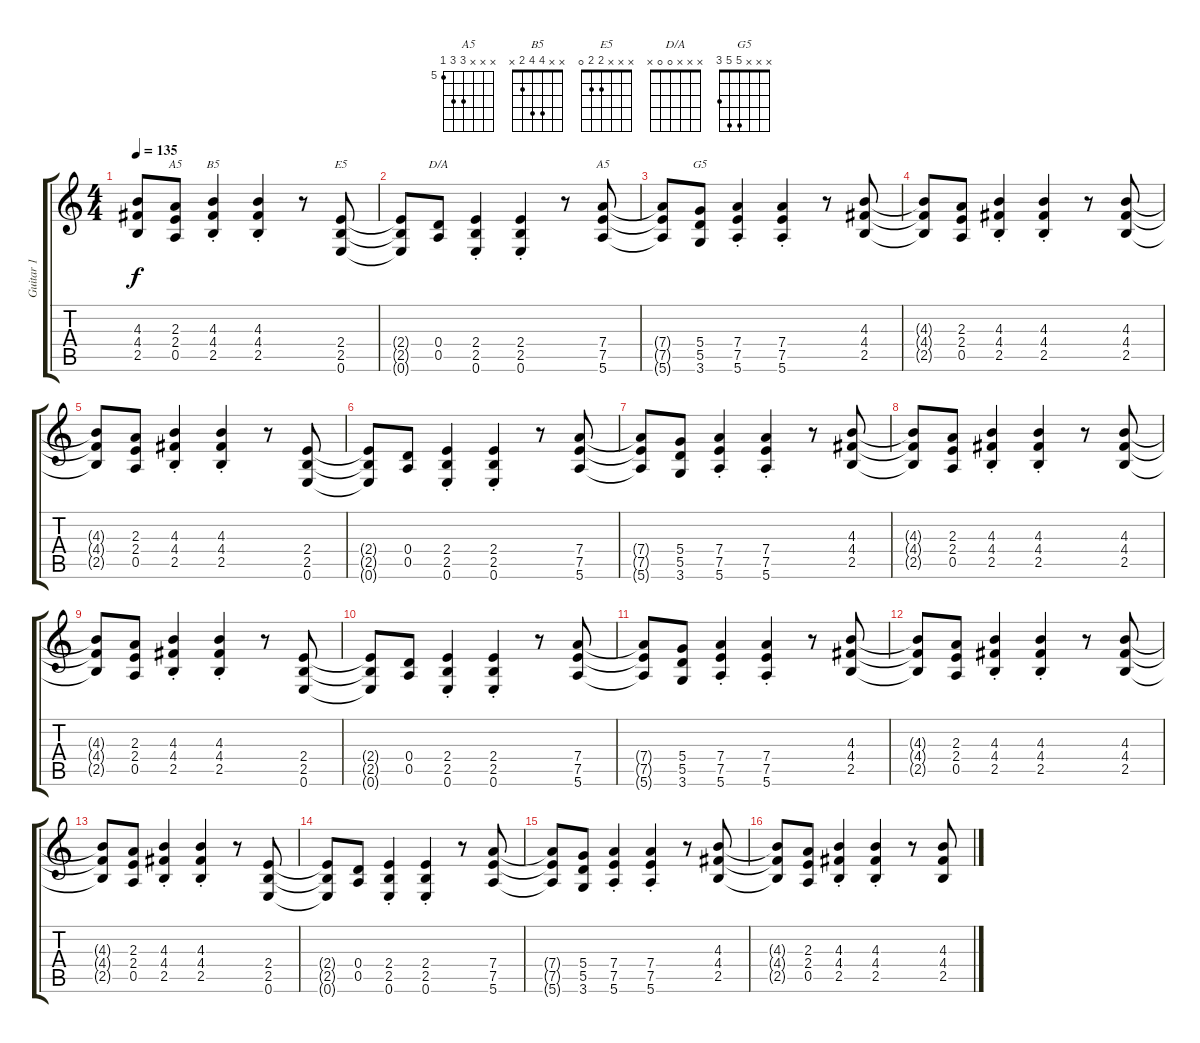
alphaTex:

\track ("Guitar 1" "Guitar 1") {instrument overdrivenguitar}
\staff {score tabs}
\tuning (E4 B3 G3 D3 A2 E2) {hide}
\chord ("A5" x x 2 2 0 x)
\chord ("B5" x x 4 4 2 x)
\chord ("E5" x x x 2 2 0)
\chord ("D/A" x x x 0 0 x)
\chord ("A5" x x x 7 7 5) {firstfret 5}
\chord ("G5" x x x 5 5 3)
\ts (4 4)
\tempo 135
\clef g2
\ks c
(4.3{t} 4.4{t} 2.5{t}).8{dy f} (2.3 2.4 0.5).8{ch "A5"} (4.3{st} 4.4{st} 2.5{st}).4{ch "B5"} (4.3{st} 4.4{st} 2.5{st}).4 r.8 (2.4 2.5 0.6).8{ch "E5"} |
(2.4{t} 2.5{t} 0.6{t}).8 (0.4 0.5).8{ch "D/A"} (2.4{st} 2.5{st} 0.6{st}).4 (2.4{st} 2.5{st} 0.6{st}).4 r.8 (7.4 7.5 5.6).8{ch "A5"} |
(7.4{t} 7.5{t} 5.6{t}).8 (5.4 5.5 3.6).8{ch "G5"} (7.4{st} 7.5{st} 5.6{st}).4 (7.4{st} 7.5{st} 5.6{st}).4 r.8 (4.3 4.4 2.5).8 |
(4.3{t} 4.4{t} 2.5{t}).8 (2.3 2.4 0.5).8 (4.3{st} 4.4{st} 2.5{st}).4 (4.3{st} 4.4{st} 2.5{st}).4 r.8 (4.3 4.4 2.5).8 |
(4.3{t} 4.4{t} 2.5{t}).8 (2.3 2.4 0.5).8 (4.3{st} 4.4{st} 2.5{st}).4 (4.3{st} 4.4{st} 2.5{st}).4 r.8 (2.4 2.5 0.6).8 |
(2.4{t} 2.5{t} 0.6{t}).8 (0.4 0.5).8 (2.4{st} 2.5{st} 0.6{st}).4 (2.4{st} 2.5{st} 0.6{st}).4 r.8 (7.4 7.5 5.6).8 |
(7.4{t} 7.5{t} 5.6{t}).8 (5.4 5.5 3.6).8 (7.4{st} 7.5{st} 5.6{st}).4 (7.4{st} 7.5{st} 5.6{st}).4 r.8 (4.3 4.4 2.5).8 |
(4.3{t} 4.4{t} 2.5{t}).8 (2.3 2.4 0.5).8 (4.3{st} 4.4{st} 2.5{st}).4 (4.3{st} 4.4{st} 2.5{st}).4 r.8 (4.3 4.4 2.5).8 |
(4.3{t} 4.4{t} 2.5{t}).8 (2.3 2.4 0.5).8 (4.3{st} 4.4{st} 2.5{st}).4 (4.3{st} 4.4{st} 2.5{st}).4 r.8 (2.4 2.5 0.6).8 |
(2.4{t} 2.5{t} 0.6{t}).8 (0.4 0.5).8 (2.4{st} 2.5{st} 0.6{st}).4 (2.4{st} 2.5{st} 0.6{st}).4 r.8 (7.4 7.5 5.6).8 |
(7.4{t} 7.5{t} 5.6{t}).8 (5.4 5.5 3.6).8 (7.4{st} 7.5{st} 5.6{st}).4 (7.4{st} 7.5{st} 5.6{st}).4 r.8 (4.3 4.4 2.5).8 |
(4.3{t} 4.4{t} 2.5{t}).8 (2.3 2.4 0.5).8 (4.3{st} 4.4{st} 2.5{st}).4 (4.3{st} 4.4{st} 2.5{st}).4 r.8 (4.3 4.4 2.5).8 |
(4.3{t} 4.4{t} 2.5{t}).8 (2.3 2.4 0.5).8 (4.3{st} 4.4{st} 2.5{st}).4 (4.3{st} 4.4{st} 2.5{st}).4 r.8 (2.4 2.5 0.6).8 |
(2.4{t} 2.5{t} 0.6{t}).8 (0.4 0.5).8 (2.4{st} 2.5{st} 0.6{st}).4 (2.4{st} 2.5{st} 0.6{st}).4 r.8 (7.4 7.5 5.6).8 |
(7.4{t} 7.5{t} 5.6{t}).8 (5.4 5.5 3.6).8 (7.4{st} 7.5{st} 5.6{st}).4 (7.4{st} 7.5{st} 5.6{st}).4 r.8 (4.3 4.4 2.5).8 |
(4.3{t} 4.4{t} 2.5{t}).8 (2.3 2.4 0.5).8 (4.3{st} 4.4{st} 2.5{st}).4 (4.3{st} 4.4{st} 2.5{st}).4 r.8 (4.3 4.4 2.5).8
